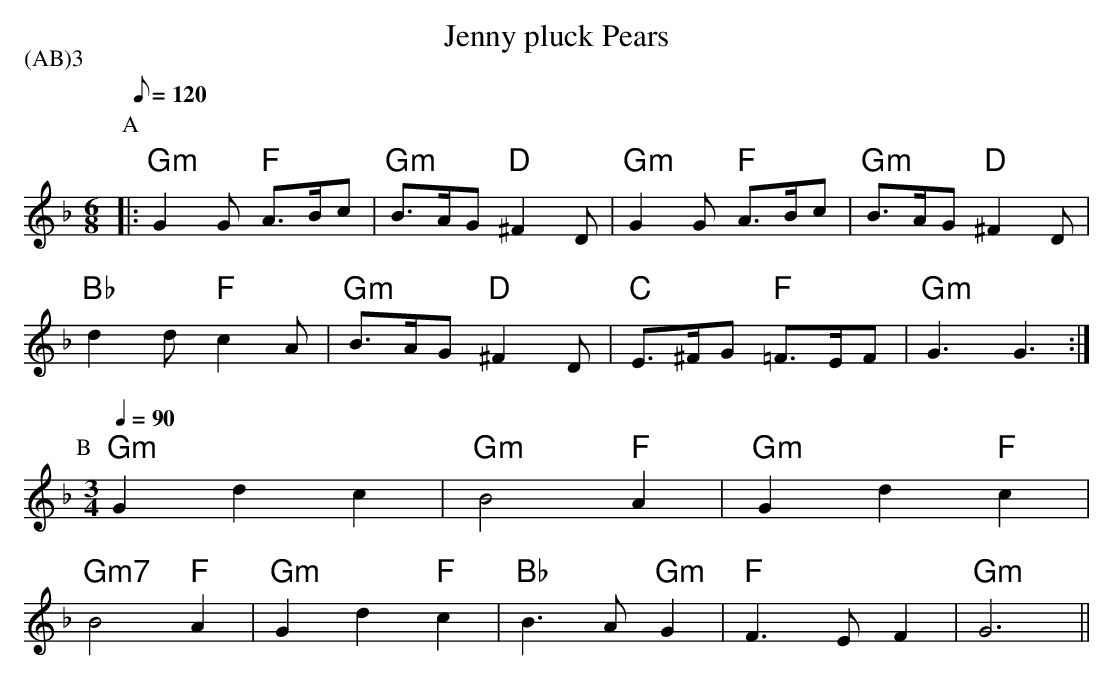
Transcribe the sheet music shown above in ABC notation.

X:1
T:Jenny pluck Pears
P:(AB)3
M:6/8
L:1/8
Q:120
K:F
P:A
M:6/8
L:1/8
Q:120
|: "Gm"G2G "F"A>Bc | "Gm"B>AG "D"^F2D | \
"Gm"G2G "F"A>Bc | "Gm"B>AG "D"^F2D |
"Bb"d2d "F"c2A | "Gm"B>AG "D"^F2D | \
"C"E>^FG "F"=F>EF | "Gm"G3 G3 :|
P:B
M:3/4
L:1/4
Q:90
 "Gm"Gdc | "Gm"B2"F"A | "Gm"Gd"F"c |
"Gm7"B2 "F"A | "Gm"Gd"F"c | \
"Bb"B>A"Gm"G | "F"F>EF | "Gm"G3 ||
